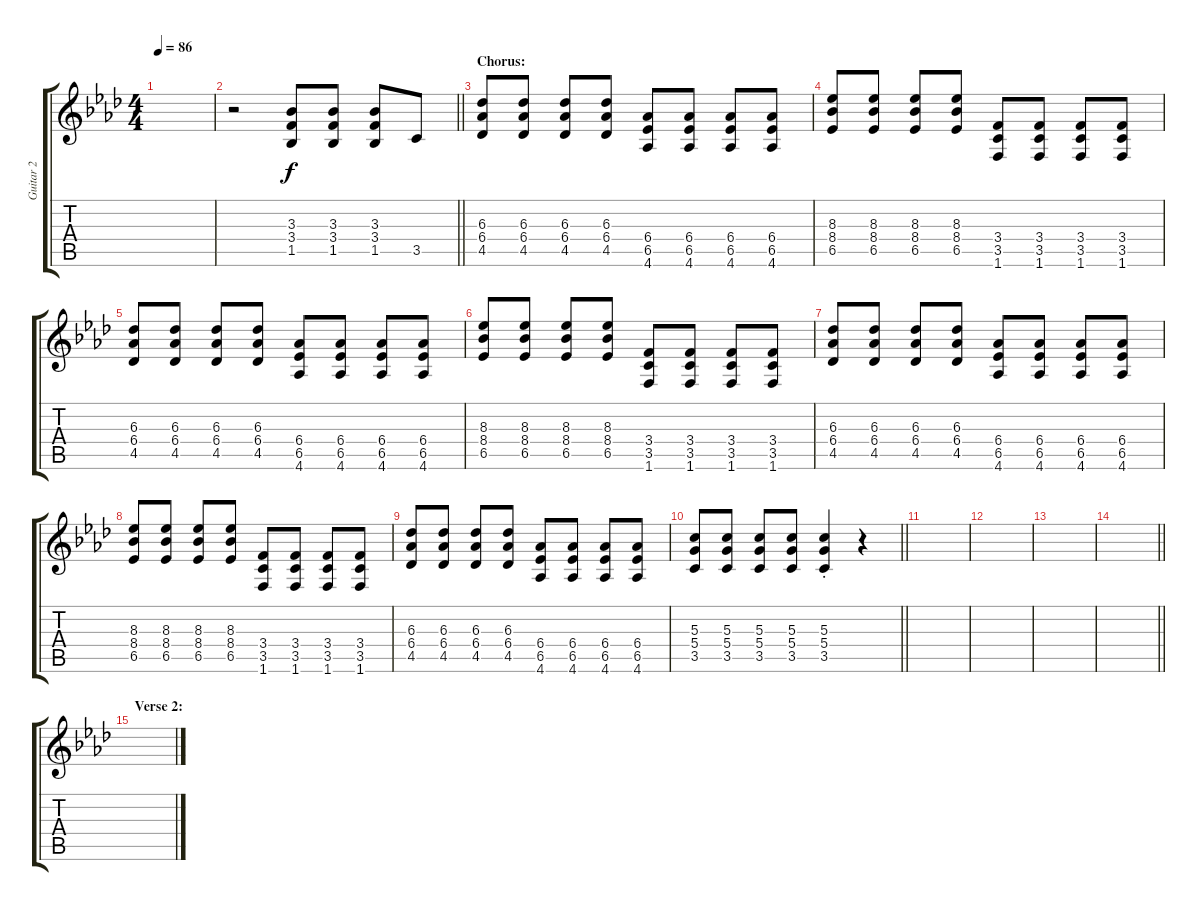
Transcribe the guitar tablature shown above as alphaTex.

\track ("Guitar 2" "Guitar 2") {instrument distortionguitar}
\staff {score tabs}
\tuning (E4 B3 G3 D3 A2 E2) {hide}
\ts (4 4)
\tempo 86
\clef g2
\ks ab
|
\barLineRight lightlight
r.2 (3.3 3.4 1.5).8 (3.3 3.4 1.5).8 (3.3 3.4 1.5).8 3.5.8 |
\section ("" "Chorus:")
(6.3 6.4 4.5).8 (6.3 6.4 4.5).8 (6.3 6.4 4.5).8 (6.3 6.4 4.5).8 (6.4 6.5 4.6).8 (6.4 6.5 4.6).8 (6.4 6.5 4.6).8 (6.4 6.5 4.6).8 |
(8.3 8.4 6.5).8 (8.3 8.4 6.5).8 (8.3 8.4 6.5).8 (8.3 8.4 6.5).8 (3.4 3.5 1.6).8 (3.4 3.5 1.6).8 (3.4 3.5 1.6).8 (3.4 3.5 1.6).8 |
(6.3 6.4 4.5).8 (6.3 6.4 4.5).8 (6.3 6.4 4.5).8 (6.3 6.4 4.5).8 (6.4 6.5 4.6).8 (6.4 6.5 4.6).8 (6.4 6.5 4.6).8 (6.4 6.5 4.6).8 |
(8.3 8.4 6.5).8 (8.3 8.4 6.5).8 (8.3 8.4 6.5).8 (8.3 8.4 6.5).8 (3.4 3.5 1.6).8 (3.4 3.5 1.6).8 (3.4 3.5 1.6).8 (3.4 3.5 1.6).8 |
(6.3 6.4 4.5).8 (6.3 6.4 4.5).8 (6.3 6.4 4.5).8 (6.3 6.4 4.5).8 (6.4 6.5 4.6).8 (6.4 6.5 4.6).8 (6.4 6.5 4.6).8 (6.4 6.5 4.6).8 |
(8.3 8.4 6.5).8 (8.3 8.4 6.5).8 (8.3 8.4 6.5).8 (8.3 8.4 6.5).8 (3.4 3.5 1.6).8 (3.4 3.5 1.6).8 (3.4 3.5 1.6).8 (3.4 3.5 1.6).8 |
(6.3 6.4 4.5).8 (6.3 6.4 4.5).8 (6.3 6.4 4.5).8 (6.3 6.4 4.5).8 (6.4 6.5 4.6).8 (6.4 6.5 4.6).8 (6.4 6.5 4.6).8 (6.4 6.5 4.6).8 |
\barLineRight lightlight
(5.3 5.4 3.5).8 (5.3 5.4 3.5).8 (5.3 5.4 3.5).8 (5.3 5.4 3.5).8 (5.3{st} 5.4{st} 3.5{st}).4 r.4 |
|
|
|
\barLineRight lightlight
|
\section ("" "Verse 2:")
